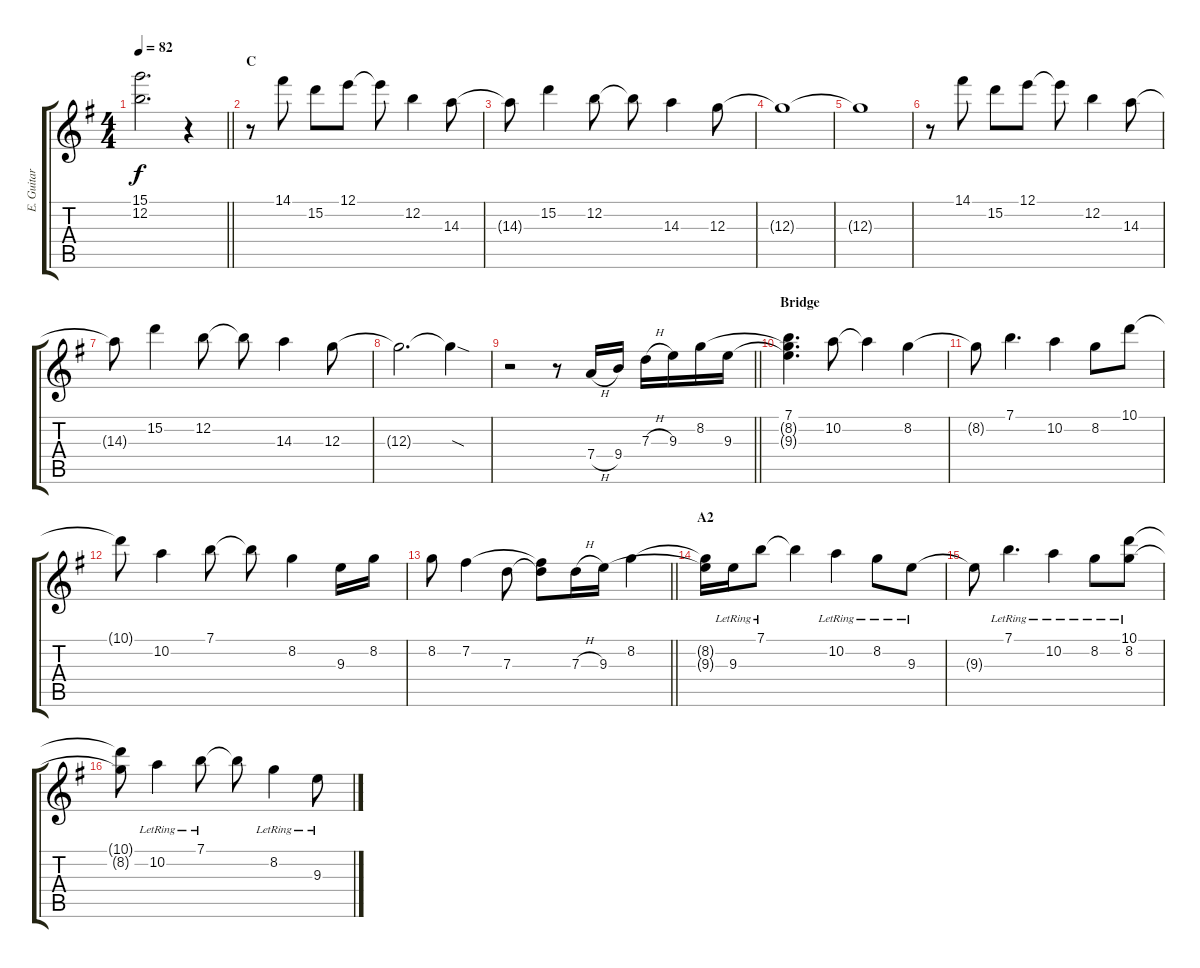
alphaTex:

\track ("E. Guitar I" "E. Guitar ") {instrument electricguitarjazz}
\staff {score tabs}
\tuning (E4 B3 G3 D3 A2 E2) {hide}
\ts (4 4)
\tempo 82
\clef g2
\barLineRight lightlight
\ks g
(15.1{t} 12.2{t}).2{d dy f} r.4 |
\section ("" "C")
r.8 14.1.8 15.2.8 12.1.8 12.1{t}.8 12.2.4 14.3.8 |
14.3{t}.8 15.2.4 12.2.8 12.2{t}.8 14.3.4 12.3.8 |
12.3{t}.1 |
12.3{t}.1 |
r.8 14.1.8 15.2.8 12.1.8 12.1{t}.8 12.2.4 14.3.8 |
14.3{t}.8 15.2.4 12.2.8 12.2{t}.8 14.3.4 12.3.8 |
12.3{t}.2{d} 12.3{sod t}.4 |
\barLineRight lightlight
r.2 r.8 7.4{h}.16 9.4.16 7.3{h}.16 9.3.16 8.2.16 9.3.16 |
\section ("" "Bridge")
(7.1 8.2{t} 9.3{t}).4{d} 10.2.8 10.2{t}.4 8.2.4 |
8.2{t}.8 7.1.4{d} 10.2.4 8.2.8 10.1.8 |
10.1{t}.8 10.2.4 7.1.8 7.1{t}.8 8.2.4 9.3.16 8.2.16 |
\barLineRight lightlight
8.2.8 7.2.4 7.3.8 (7.2{t} 7.3{t}).8 7.3{h}.16 9.3.16 8.2.4 |
\section ("" "A2")
(8.2{t} 9.3{t}).16 9.3{lr}.16 7.1{lr}.8 7.1{t}.4 10.2{lr}.4 8.2{lr}.8 9.3{lr}.8 |
9.3{t}.8 7.1{lr}.4{d} 10.2{lr}.4 8.2{lr}.8 (10.1{lr} 8.2{lr}).8 |
(10.1{t} 8.2{t}).8 10.2{lr}.4 7.1{lr}.8 7.1{t}.8 8.2{lr}.4 9.3{lr}.8
